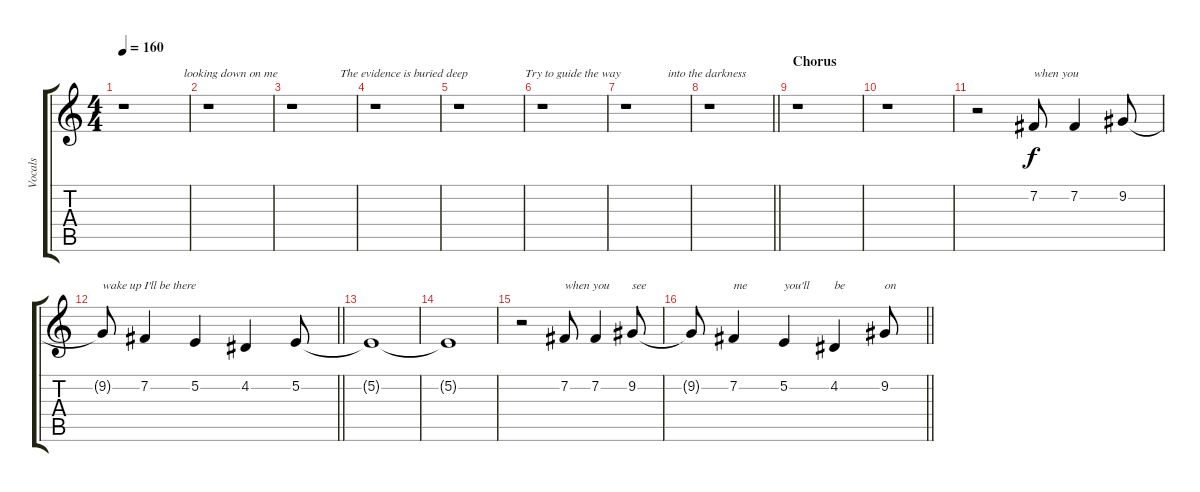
\track ("Vocals" "Vocals") {instrument clarinet}
\staff {score tabs}
\tuning (E4 B3 G3 D3 A2 E2) {hide}
\ts (4 4)
\tempo 160
\clef g2
\ks c
r.1{txt "                    looking down on me" dy f} |
r.1 |
r.1{txt "                The evidence is buried deep"} |
r.1 |
r.1{txt "                      Try to guide the way"} |
r.1 |
r.1{txt "              into the darkness"} |
\barLineRight lightlight
r.1 |
\section ("" "Chorus")
r.1 |
r.1 |
r.2 7.2.8{txt "when you"} 7.2.4 9.2.8 |
\barLineRight lightlight
9.2{t}.8{txt "wake up I'll be there"} 7.2.4 5.2.4 4.2.4 5.2.8 |
5.2{t}.1 |
5.2{t}.1 |
r.2 7.2.8{txt "when you"} 7.2.4 9.2.8{txt "see"} |
\barLineRight lightlight
9.2{t}.8 7.2.4{txt "me"} 5.2.4{txt "you'll"} 4.2.4{txt "be"} 9.2.8{txt "on"}
